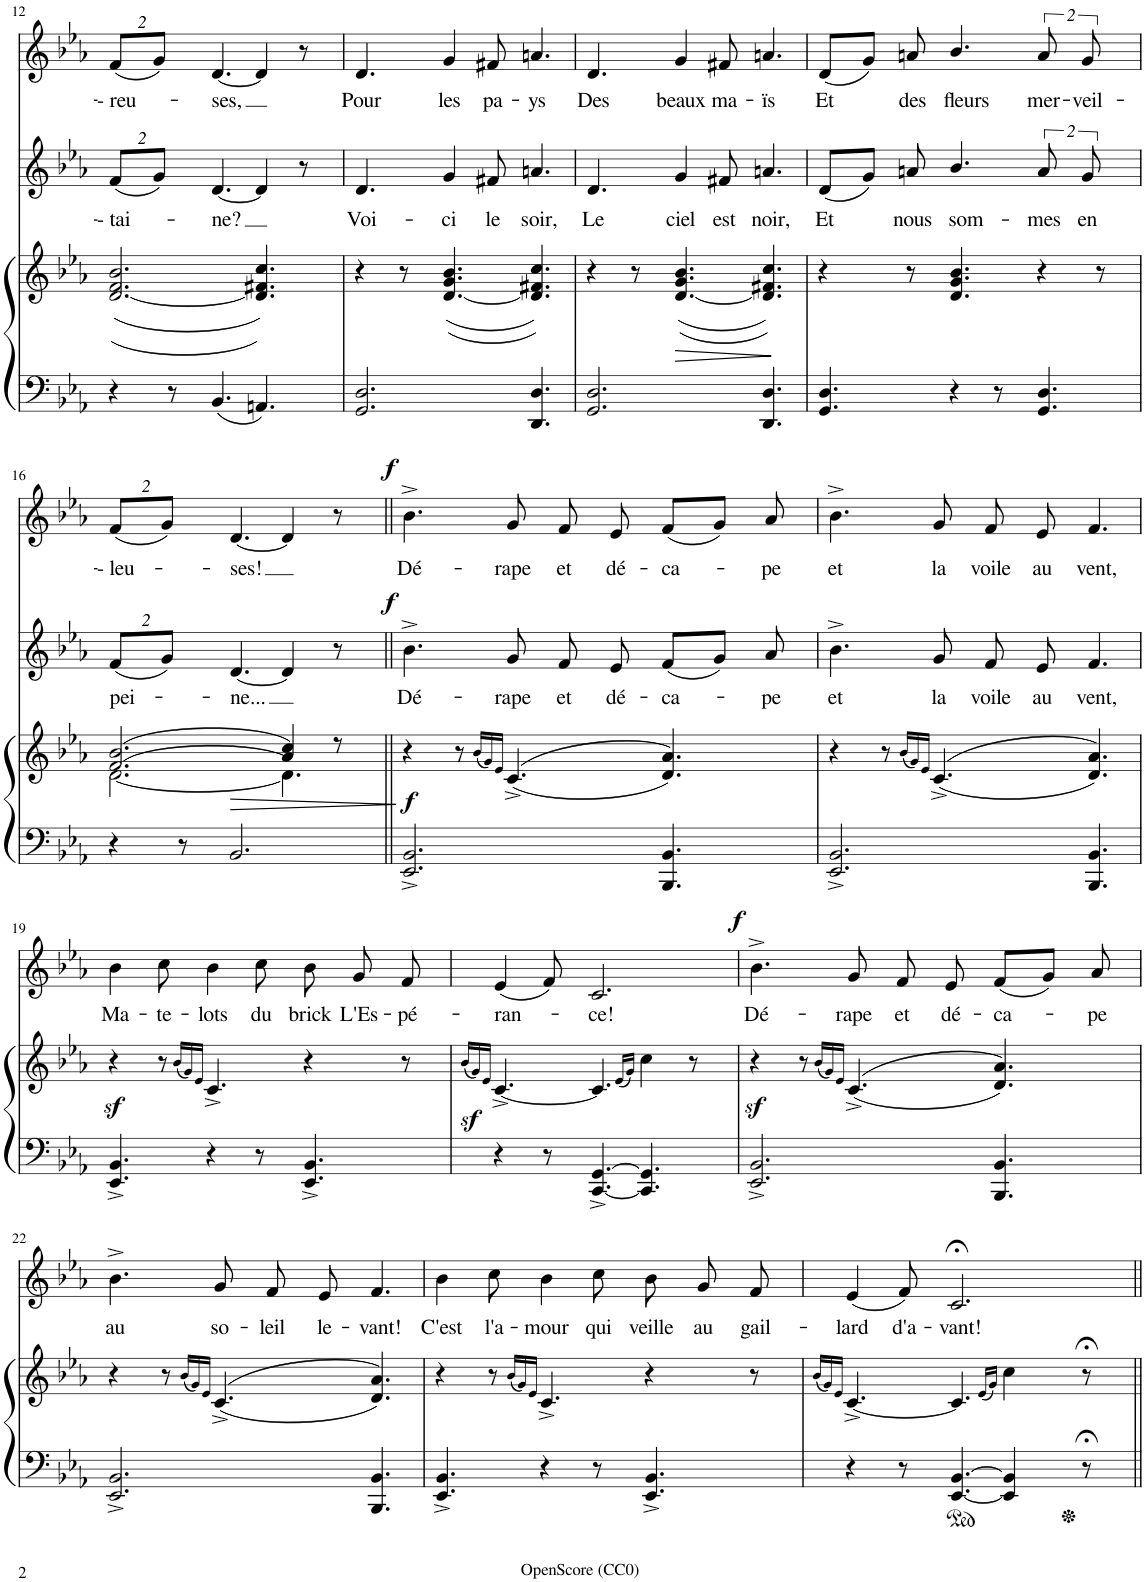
**kern	**kern	**dynam	**kern	**text	**dynam	**kern	**text	**dynam
*part3	*part3	*part3	*part2	*part2	*part2	*part1	*part1	*part1
*staff4	*staff3	*staff3/4	*staff2	*staff2	*staff2	*staff1	*staff1	*staff1
*I"Piano	*	*	*I"Chant Voice verse 2	*	*	*I"Chant Voice	*	*
*I'Pno	*	*	*	*	*	*	*	*
!!LO:PB:g=z
*clefF4	*clefG2	*	*clefG2	*	*	*clefG2	*	*
*k[b-e-a-]	*k[b-e-a-]	*	*k[b-e-a-]	*	*	*k[b-e-a-]	*	*
*M9/8	*M9/8	*	*M9/8	*	*	*M9/8	*	*
*	*	*	*Xbrackettup	*	*	*	*	*
=12	=12	=12	=12	=12	=12	=12	=12	=12
!	!	!	!	!LO:LY:b	!	!	!	!
*	*	*	*	*	*	*Xbrackettup	*	*
!	!	!	!	!	!	!	!LO:LY:b	!
4r	(([2.d/ 2.f/ 2.b-/	.	(16%3f/L	-- tai-	.	(16%3f/L	-- reu-	.
.	.	.	16%3g/J)	.	.	16%3g/J)	.	.
8r	.	.	.	.	.	.	.	.
!	!	!	!	!LO:LY:b	!	!	!LO:LY:b	!
4.BB-/	.	.	[4.d/	-ne?	.	[4.d/	-ses,	.
4.AAn/	4.d/] 4.f#X/ 4.cc/))	.	4d/]	.	.	4d/]	.	.
.	.	.	8r	.	.	8r	.	.
=13	=13	=13	=13	=13	=13	=13	=13	=13
!	!	!	!	!LO:LY:b	!	!	!LO:LY:b	!
2.GG/ 2.D/	4r	.	4.d/	Voi-	.	4.d/	Pour	.
.	8r	.	.	.	.	.	.	.
!	!	!	!	!LO:LY:b	!	!	!LO:LY:b	!
.	(([4.d/ 4.g/ 4.b-/	.	4g/	-ci	.	4g/	les	.
!	!	!	!	!LO:LY:b	!	!	!LO:LY:b	!
.	.	.	8f#X/	le	.	8f#X/	pa-	.
!	!	!	!	!LO:LY:b	!	!	!LO:LY:b	!
4.DD/ 4.D/	4.d/] 4.f#X/ 4.cc/))	.	4.an/	soir,	.	4.an/	-ys	.
=14	=14	=14	=14	=14	=14	=14	=14	=14
!	!	!	!	!LO:LY:b	!	!	!LO:LY:b	!
2.GG/ 2.D/	4r	.	4.d/	Le	.	4.d/	Des	.
.	8r	.	.	.	.	.	.	.
!	!	!LO:HP:b	!	!LO:LY:b	!	!	!LO:LY:b	!
.	(([4.d/ 4.g/ 4.b-/	>	4g/	ciel	.	4g/	beaux	.
!	!	!	!	!LO:LY:b	!	!	!LO:LY:b	!
.	.	.	8f#X/	est	.	8f#X/	ma-	.
!	!	!	!	!LO:LY:b	!	!	!LO:LY:b	!
4.DD/ 4.D/	4.d/] 4.f#X/ 4.cc/))	]	4.an/	noir,	.	4.an/	-ïs	.
=15	=15	=15	=15	=15	=15	=15	=15	=15
!	!	!	!	!LO:LY:b	!	!	!LO:LY:b	!
4.GG/ 4.D/	4r	.	(8d/L	Et	.	(8d/L	Et	.
.	.	.	8g/J)	.	.	8g/J)	.	.
!	!	!	!	!LO:LY:b	!	!	!LO:LY:b	!
.	8r	.	8an/	nous	.	8an/	des	.
!	!	!	!	!LO:LY:b	!	!	!LO:LY:b	!
4r	4.d/ 4.g/ 4.b-/	.	4.b-/	som-	.	4.b-/	fleurs	.
8r	.	.	.	.	.	.	.	.
*	*	*	*brackettup	*	*	*	*	*
!	!	!	!	!LO:LY:b	!	!	!	!
*	*	*	*	*	*	*brackettup	*	*
!	!	!	!	!	!	!	!LO:LY:b	!
4.GG/ 4.D/	4r	.	16%3a/	-mes	.	16%3a/	mer-	.
!	!	!	!	!LO:LY:b	!	!	!LO:LY:b	!
.	.	.	16%3g/	en	.	16%3g/	-veil-	.
.	8r	.	.	.	.	.	.	.
!!LO:LB:g=z
=16	=16	=16	=16	=16	=16	=16	=16	=16
*	*^	*	*	*	*	*	*	*
*	*	*	*	*Xbrackettup	*	*	*	*	*
!	!	!	!	!	!LO:LY:b	!	!	!	!
*	*	*	*	*	*	*	*Xbrackettup	*	*
!	!	!	!	!	!	!	!	!LO:LY:b	!
4r	((2.f/ 2.b-/	[2.d\	.	(16%3f/L	pei-	.	(16%3f/L	-- leu-	.
.	.	.	.	16%3g/J)	.	.	16%3g/J)	.	.
8r	.	.	.	.	.	.	.	.	.
!	!	!	!	!	!LO:LY:b	!	!	!LO:LY:b	!
2.BB-/	.	.	.	[4.d/	-ne...	.	[4.d/	-ses!	.
.	4a-/ 4cc/))	4.d\]	.	4d/]	.	.	4d/]	.	.
.	8r	.	.	8r	.	.	8r	.	.
*	*v	*v	*	*	*	*	*	*	*
=17||	=17||	=17||	=17||	=17||	=17||	=17||	=17||	=17||
!	!	!LO:DY:a=2	!	!LO:LY:b	!LO:DY:a	!	!LO:LY:b	!LO:DY:a
2.EE-/^ 2.BB-/^	4r	f	4.b-^\	Dé-	f	4.b-^\	Dé-	f
.	8r	.	.	.	.	.	.	.
.	(16qb-/LL	.	.	.	.	.	.	.
.	16qg/)	.	.	.	.	.	.	.
.	16qe-/JJ	.	.	.	.	.	.	.
!	!	!	!	!LO:LY:b	!	!	!LO:LY:b	!
.	((>4.c^/	.	8g/	-rape	.	8g/	-rape	.
!	!	!	!	!LO:LY:b	!	!	!LO:LY:b	!
.	.	.	8f/	et	.	8f/	et	.
!	!	!	!	!LO:LY:b	!	!	!LO:LY:b	!
.	.	.	8e-/	dé-	.	8e-/	dé-	.
!	!	!	!	!LO:LY:b	!	!	!LO:LY:b	!
4.BBB-/ 4.BB-/	4.d/ 4.a-/))	.	(8f/L	-ca-	.	(8f/L	-ca-	.
.	.	.	8g/J)	.	.	8g/J)	.	.
!	!	!	!	!LO:LY:b	!	!	!LO:LY:b	!
.	.	.	8a-/	-pe	.	8a-/	-pe	.
=18	=18	=18	=18	=18	=18	=18	=18	=18
!	!	!	!	!LO:LY:b	!	!	!LO:LY:b	!
2.EE-/^ 2.BB-/^	4r	.	4.b-^\	et	.	4.b-^\	et	.
.	8r	.	.	.	.	.	.	.
.	(16qb-/LL	.	.	.	.	.	.	.
.	16qg/)	.	.	.	.	.	.	.
.	16qe-/JJ	.	.	.	.	.	.	.
!	!	!	!	!LO:LY:b	!	!	!LO:LY:b	!
.	((>4.c^/	.	8g/	la	.	8g/	la	.
!	!	!	!	!LO:LY:b	!	!	!LO:LY:b	!
.	.	.	8f/	voile	.	8f/	voile	.
!	!	!	!	!LO:LY:b	!	!	!LO:LY:b	!
.	.	.	8e-/	au	.	8e-/	au	.
!	!	!	!	!LO:LY:b	!	!	!LO:LY:b	!
4.BBB-/ 4.BB-/	4.d/ 4.a-/))	.	4.f/	vent,	.	4.f/	vent,	.
!!LO:LB:g=z
=19	=19	=19	=19	=19	=19	=19	=19	=19
!	!	!	!	!	!	!	!LO:LY:b	!
4.EE-/z>^ 4.BB-/z>^	4r	.	8%9r	.	.	4b-\	-Ma-	.
!	!	!	!	!	!	!	!LO:LY:b	!
.	8r	.	.	.	.	8cc\	-te-	.
.	(16qb-/LL	.	.	.	.	.	.	.
.	16qg/)	.	.	.	.	.	.	.
.	16qe-/JJ	.	.	.	.	.	.	.
!	!	!	!	!	!	!	!LO:LY:b	!
4r	4.c^/	.	.	.	.	4b-\	-lots	.
!	!	!	!	!	!	!	!LO:LY:b	!
8r	.	.	.	.	.	8cc\	du	.
!	!	!	!	!	!	!	!LO:LY:b	!
4.EE-/^ 4.BB-/^	4r	.	.	.	.	8b-\	brick	.
!	!	!	!	!	!	!	!LO:LY:b	!
.	.	.	.	.	.	8g/	L'Es-	.
!	!	!	!	!	!	!	!LO:LY:b	!
.	8r	.	.	.	.	8f/	-pé-	.
=20	=20	=20	=20	=20	=20	=20	=20	=20
.	(16qb-/LL	.	.	.	.	.	.	.
.	16qg/)	.	.	.	.	.	.	.
.	16qe-/JJ	.	.	.	.	.	.	.
!	!	!	!	!	!	!	!LO:LY:b	!
4r	[4.cz<^/	.	8%9r	.	.	(4e-/	-ran-	.
8r	.	.	.	.	.	8f/)	.	.
!	!	!	!	!	!	!	!LO:LY:b	!
[4.CC/^< [4.GG/^<	4.c/]	.	.	.	.	2.c/	-ce!	.
.	(16qe-/LL	.	.	.	.	.	.	.
.	16qg/JJ)	.	.	.	.	.	.	.
4.CC/] 4.GG/]	4cc\	.	.	.	.	.	.	.
.	8r	.	.	.	.	.	.	.
=21	=21	=21	=21	=21	=21	=21	=21	=21
!	!	!	!	!	!	!	!LO:LY:b	!LO:DY:a
2.EE-/z>^ 2.BB-/z>^	4r	.	8%9r	.	.	4.b-^\	Dé-	f
.	8r	.	.	.	.	.	.	.
.	(16qb-/LL	.	.	.	.	.	.	.
.	16qg/)	.	.	.	.	.	.	.
.	16qe-/JJ	.	.	.	.	.	.	.
!	!	!	!	!	!	!	!LO:LY:b	!
.	((>4.c^/	.	.	.	.	8g/	-rape	.
!	!	!	!	!	!	!	!LO:LY:b	!
.	.	.	.	.	.	8f/	et	.
!	!	!	!	!	!	!	!LO:LY:b	!
.	.	.	.	.	.	8e-/	dé-	.
!	!	!	!	!	!	!	!LO:LY:b	!
4.BBB-/ 4.BB-/	4.d/ 4.a-/))	.	.	.	.	(8f/L	-ca-	.
.	.	.	.	.	.	8g/J)	.	.
!	!	!	!	!	!	!	!LO:LY:b	!
.	.	.	.	.	.	8a-/	-pe	.
!!LO:LB:g=z
=22	=22	=22	=22	=22	=22	=22	=22	=22
!	!	!	!	!	!	!	!LO:LY:b	!
2.EE-/^ 2.BB-/^	4r	.	8%9r	.	.	4.b-^\	au	.
.	8r	.	.	.	.	.	.	.
.	(16qb-/LL	.	.	.	.	.	.	.
.	16qg/)	.	.	.	.	.	.	.
.	16qe-/JJ	.	.	.	.	.	.	.
!	!	!	!	!	!	!	!LO:LY:b	!
.	((>4.c^/	.	.	.	.	8g/	so-	.
!	!	!	!	!	!	!	!LO:LY:b	!
.	.	.	.	.	.	8f/	-leil	.
!	!	!	!	!	!	!	!LO:LY:b	!
.	.	.	.	.	.	8e-/	le-	.
!	!	!	!	!	!	!	!LO:LY:b	!
4.BBB-/ 4.BB-/	4.d/ 4.a-/))	.	.	.	.	4.f/	-vant!	.
=23	=23	=23	=23	=23	=23	=23	=23	=23
!	!	!	!	!	!	!	!LO:LY:b	!
4.EE-/^ 4.BB-/^	4r	.	8%9r	.	.	4b-\	C'est	.
!	!	!	!	!	!	!	!LO:LY:b	!
.	8r	.	.	.	.	8cc\	l'a-	.
.	(16qb-/LL	.	.	.	.	.	.	.
.	16qg/)	.	.	.	.	.	.	.
.	16qe-/JJ	.	.	.	.	.	.	.
!	!	!	!	!	!	!	!LO:LY:b	!
4r	4.c^/	.	.	.	.	4b-\	-mour	.
!	!	!	!	!	!	!	!LO:LY:b	!
8r	.	.	.	.	.	8cc\	qui	.
!	!	!	!	!	!	!	!LO:LY:b	!
4.EE-/^ 4.BB-/^	4r	.	.	.	.	8b-\	veille	.
!	!	!	!	!	!	!	!LO:LY:b	!
.	.	.	.	.	.	8g/	au	.
!	!	!	!	!	!	!	!LO:LY:b	!
.	8r	.	.	.	.	8f/	gail-	.
=24	=24	=24	=24	=24	=24	=24	=24	=24
.	(16qb-/LL	.	.	.	.	.	.	.
.	16qg/)	.	.	.	.	.	.	.
.	16qe-/JJ	.	.	.	.	.	.	.
!	!	!	!	!	!	!	!LO:LY:b	!
4r	[4.c^/	.	8%9r	.	.	(4e-/	-lard	.
!	!	!	!	!	!	!	!LO:LY:b	!
8r	.	.	.	.	.	8f/)	d'a-	.
!	!	!	!	!	!	!	!LO:LY:b	!
[4.EE-/ [4.BB-/	4.c/]	.	.	.	.	2.c;</	-vant!	.
.	(16qe-/LL	.	.	.	.	.	.	.
.	16qg/JJ)	.	.	.	.	.	.	.
4EE-/] 4BB-/]	4cc\	.	.	.	.	.	.	.
8r;<	8r;<	.	.	.	.	.	.	.
=||	=||	=||	=||	=||	=||	=||	=||	=||
*-	*-	*-	*-	*-	*-	*-	*-	*-
